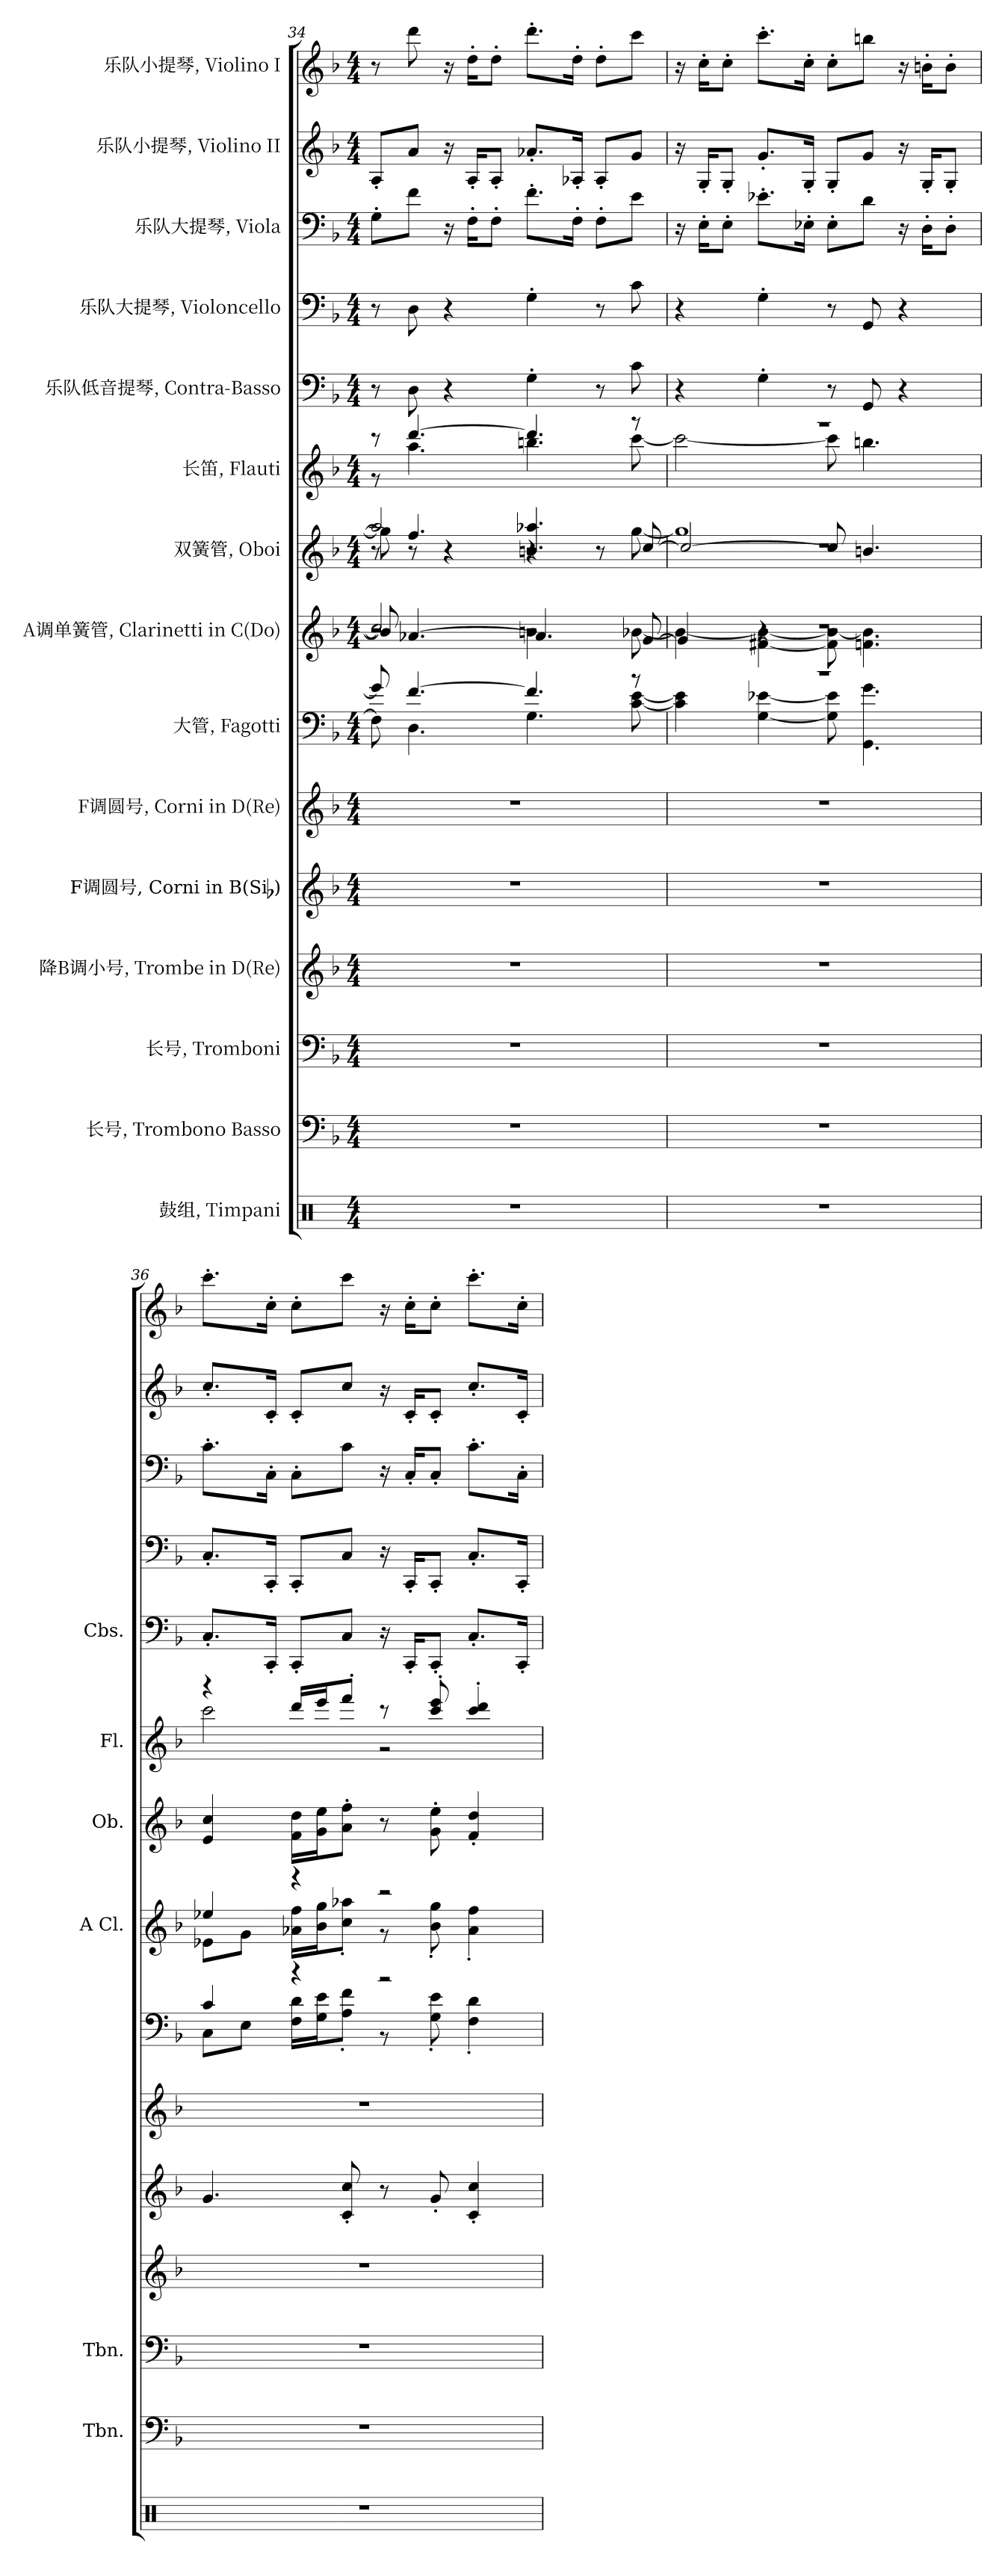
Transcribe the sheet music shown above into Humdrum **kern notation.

**kern	**kern	**kern	**kern	**kern	**kern	**kern	**kern	**kern	**kern	**kern	**kern	**kern	**kern	**kern
*part15	*part14	*part13	*part12	*part11	*part10	*part9	*part8	*part7	*part6	*part5	*part4	*part3	*part2	*part1
*staff15	*staff14	*staff13	*staff12	*staff11	*staff10	*staff9	*staff8	*staff7	*staff6	*staff5	*staff4	*staff3	*staff2	*staff1
*I"鼓组, Timpani	*I"长号, Trombono Basso	*I"长号, Tromboni	*I"降B调小号, Trombe in D(Re)	*I"F调圆号, Corni in B(Si-flat)	*I"F调圆号, Corni in D(Re)	*I"大管, Fagotti	*I"A调单簧管, Clarinetti in C(Do)	*I"双簧管, Oboi	*I"长笛, Flauti	*I"乐队低音提琴, Contra-Basso	*I"乐队大提琴, Violoncello	*I"乐队大提琴, Viola	*I"乐队小提琴, Violino II	*I"乐队小提琴, Violino I
*	*I'Tbn.	*I'Tbn.	*	*	*	*	*I'A Cl.	*I'Ob.	*I'Fl.	*I'Cbs.	*	*	*	*
*clefX	*clefF4	*clefF4	*clefG2	*clefG2	*clefG2	*clefF4	*clefG2	*clefG2	*clefG2	*clefF4	*clefF4	*clefF4	*clefG2	*clefG2
*	*	*	*ITrd1c2	*ITrd4c7	*ITrd4c7	*	*ITrd2c3	*	*	*ITrd7c12	*	*	*	*
*k[]	*k[b-]	*k[b-]	*k[b-e-a-]	*k[b-e-]	*k[b-e-]	*k[b-]	*k[f#c#]	*k[b-]	*k[b-]	*k[b-]	*k[b-]	*k[b-]	*k[b-]	*k[b-]
*M4/4	*M4/4	*M4/4	*M4/4	*M4/4	*M4/4	*M4/4	*M4/4	*M4/4	*M4/4	*M4/4	*M4/4	*M4/4	*M4/4	*M4/4
=34	=34	=34	=34	=34	=34	=34	=34	=34	=34	=34	=34	=34	=34	=34
*	*	*	*	*	*	*^	*^	*^	*^	*	*	*	*	*
*	*	*	*	*	*	*	*	*	*^	*	*^	*	*	*	*	*	*	*
1r	1r	1r	1r	1r	1r	8g/]	8F\]	2a/]	2r	8g/]	2aa/]	8gg\]	8r	8r	8r	8r	8r	8G'\L	8A'/L	8r
*	*	*	*	*	*	*	*	*	*	*	*	*	*	*	*	*	*	*	*	*MM168
.	.	.	.	.	.	[4.f/	4.D\	.	.	[4.fn/	.	8r	4.ff/	[4.ddd/	4.aa\	8DD\	8D\	8f\J	8a/J	8ddd\
.	.	.	.	.	.	.	.	.	.	.	.	4r	.	.	.	4r	4r	16r	16r	16r
.	.	.	.	.	.	.	.	.	.	.	.	.	.	.	.	.	.	16F'\KL	16A'/KL	16dd'\KL
.	.	.	.	.	.	.	.	.	.	.	.	.	.	.	.	.	.	8F'\J	8A'/J	8dd'\J
*	*	*	*	*	*	*	*	*	*	*	*	*	*	*	*	*	*	*	*	*MM171
.	.	.	.	.	.	4.f/]	4.G\	2r	4.g#X\	4.f/]	2r	4r	4.bn/ 4.aa-X/	4.ddd/]	4.bbn\	4GG'\	4G'\	8.f'\L	8.a-X'/L	8.ddd'\L
.	.	.	.	.	.	.	.	.	.	.	.	.	.	.	.	.	.	16F'\Jk	16A-X'/Jk	16dd'\Jk
.	.	.	.	.	.	.	.	.	.	.	.	8r	.	.	.	8r	8r	8F'\L	8A-'/L	8dd'\L
*	*	*	*	*	*	*	*	*	*	*	*	*	*	*	*	*	*	*	*	*MM168
.	.	.	.	.	.	8r	[8c\ [8e\	.	[8gn\	[8e/	.	[8gg\	[8cc/	8r	[8ccc\	8C\	8c\	8e\J	8g/J	8ccc\J
!!LO:PB:g=z
=35	=35	=35	=35	=35	=35	=35	=35	=35	=35	=35	=35	=35	=35	=35	=35	=35	=35	=35	=35	=35
1r	1r	1r	1r	1r	1r	1r	4c\] 4e\]	1r	4g\_	4e/]	1r	1gg]	2cc/_	1r	2ccc\_	4r	4r	16r	16r	16r
.	.	.	.	.	.	.	.	.	.	.	.	.	.	.	.	.	.	16E'\KL	16G'/KL	16cc'\KL
.	.	.	.	.	.	.	.	.	.	.	.	.	.	.	.	.	.	8E'\J	8G'/J	8cc'\J
*	*	*	*	*	*	*	*	*	*	*	*	*	*	*	*	*	*	*	*	*MM165
.	.	.	.	.	.	.	[4G\ [4e-X\	.	[4d#X\ 4g\_	4r	.	.	.	.	.	4GG'\	4G'\	8.e-X'\L	8.g'/L	8.ccc'\L
.	.	.	.	.	.	.	.	.	.	.	.	.	.	.	.	.	.	16E-X'\Jk	16G'/Jk	16cc'\Jk
.	.	.	.	.	.	.	8G\] 8e-\]	.	8d#\] 8g\_	2r	.	.	8cc/]	.	8ccc\]	8r	8r	8E-'\L	8G'/L	8cc'\L
*	*	*	*	*	*	*	*	*	*	*	*	*	*	*	*	*	*	*	*	*MM163
.	.	.	.	.	.	.	4.GG\ 4.g\	.	4.dn\ 4.g\]	.	.	.	4.bn/	.	4.bbn\	8GGG/	8GG/	8d\J	8g/J	8bbn\J
.	.	.	.	.	.	.	.	.	.	.	.	.	.	.	.	4r	4r	16r	16r	16r
.	.	.	.	.	.	.	.	.	.	.	.	.	.	.	.	.	.	16D'\KL	16G'/KL	16bn'\KL
.	.	.	.	.	.	.	.	.	.	.	.	.	.	.	.	.	.	8D'\J	8G'/J	8b'\J
*	*	*	*	*	*	*	*	*	*v	*v	*	*	*	*	*	*	*	*	*	*
*	*	*	*	*	*	*	*	*	*	*v	*v	*v	*	*	*	*	*	*	*
=36	=36	=36	=36	=36	=36	=36	=36	=36	=36	=36	=36	=36	=36	=36	=36	=36	=36
1r	1r	1r	1r	4.c/	1r	4c/	8C\L	4ccn/	8cn\L	4e/ 4cc/	4r	2ccc\	8.CC'/L	8.C'/L	8.c'\L	8.cc'/L	8.ccc'\L
.	.	.	.	.	.	.	8E\J	.	8e\J	.	.	.	.	.	.	.	.
.	.	.	.	.	.	.	.	.	.	.	.	.	16CCC'/Jk	16CC'/Jk	16C'\Jk	16c'/Jk	16cc'\Jk
.	.	.	.	.	.	4r	16F\ 16d\LL	4r	16fn\ 16dd\LL	16f\ 16dd\LL	16ddd/LL	.	8CCC'/L	8CC'/L	8C'\L	8c'/L	8cc'\L
.	.	.	.	.	.	.	16G\ 16e\J	.	16g\ 16ee\J	16g\ 16ee\J	16eee/J	.	.	.	.	.	.
*	*	*	*	*	*	*	*	*	*	*	*	*	*	*	*	*	*MM168
.	.	.	.	8F/' 8f/'	.	.	8A\' 8f\'J	.	8a\' 8ffn\'J	8a\' 8ff\'J	8fff'/J	.	8CC/J	8C/J	8c\J	8cc/J	8ccc\J
.	.	.	.	8r	.	2r	8r	2r	8r	8r	8r	2r	16r	16r	16r	16r	16r
.	.	.	.	.	.	.	.	.	.	.	.	.	16CCC'/KL	16CC'/KL	16C'/KL	16c'/KL	16cc'\KL
.	.	.	.	8c'/	.	.	8G\' 8e\'	.	8g\' 8ee\'	8g\' 8ee\'	8ccc/' 8eee/'	.	8CCC'/J	8CC'/J	8C'/J	8c'/J	8cc'\J
.	.	.	.	4F/' 4f/'	.	.	4F\' 4d\'	.	4f\' 4dd\'	4f/' 4dd/'	4ccc/' 4ddd/'	.	8.CC'/L	8.C'/L	8.c'\L	8.cc'/L	8.ccc'\L
.	.	.	.	.	.	.	.	.	.	.	.	.	16CCC'/Jk	16CC'/Jk	16C'\Jk	16c'/Jk	16cc'\Jk
*	*	*	*	*	*	*v	*v	*	*	*	*v	*v	*	*	*	*	*
*	*	*	*	*	*	*	*v	*v	*	*	*	*	*	*	*
=	=	=	=	=	=	=	=	=	=	=	=	=	=	=
*-	*-	*-	*-	*-	*-	*-	*-	*-	*-	*-	*-	*-	*-	*-
